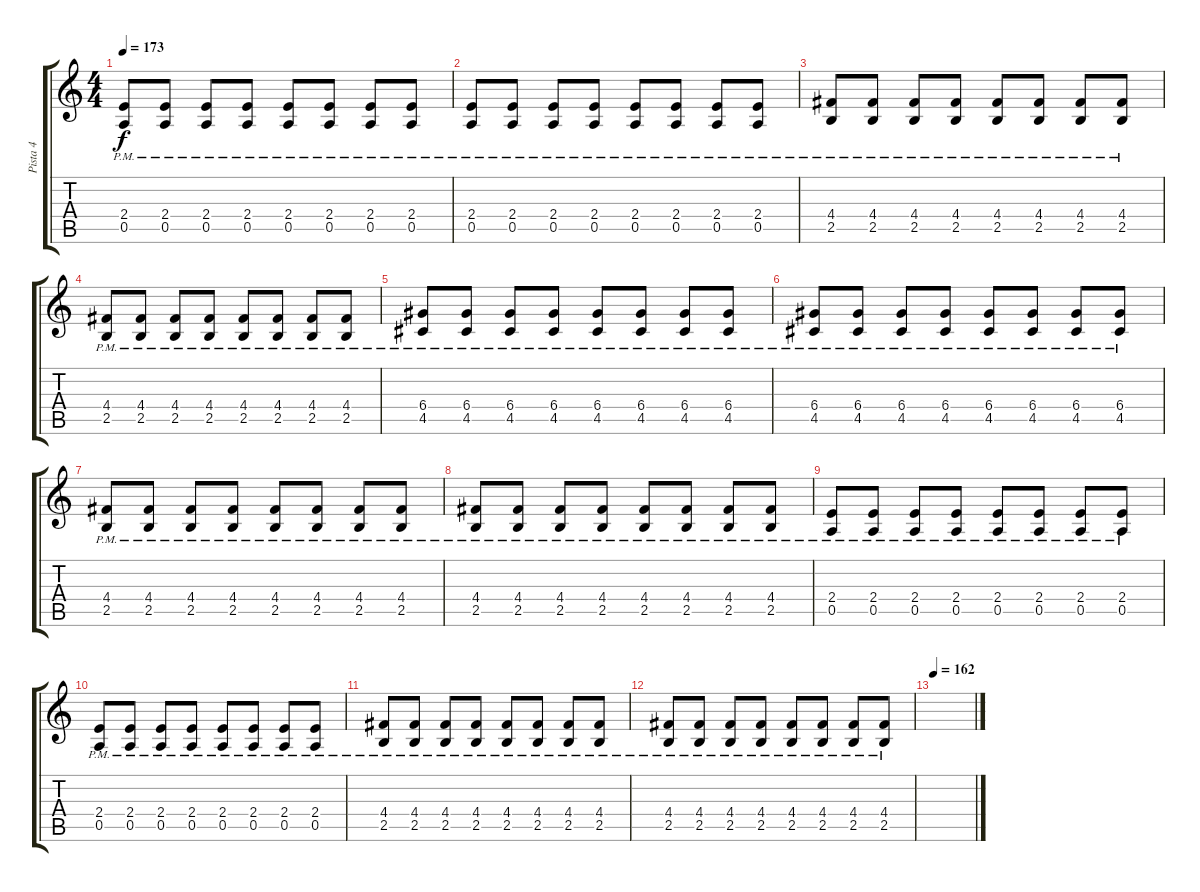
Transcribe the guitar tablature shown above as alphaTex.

\track ("Pista 4" "Pista 4") {instrument overdrivenguitar}
\staff {score tabs}
\tuning (E4 B3 G3 D3 A2 E2) {hide}
\ts (4 4)
\tempo 173
\clef g2
\ks c
(2.4{pm} 0.5{pm}).8{dy f} (2.4{pm} 0.5).8 (2.4 0.5{pm}).8 (2.4 0.5{pm}).8 (2.4 0.5{pm}).8 (2.4 0.5{pm}).8 (2.4 0.5{pm}).8 (2.4 0.5{pm}).8 |
(2.4 0.5{pm}).8 (2.4 0.5{pm}).8 (2.4 0.5{pm}).8 (2.4 0.5{pm}).8 (2.4 0.5{pm}).8 (2.4 0.5{pm}).8 (2.4 0.5{pm}).8 (2.4 0.5{pm}).8 |
(4.4{pm} 2.5).8 (4.4{pm} 2.5).8 (4.4 2.5{pm}).8 (4.4{pm} 2.5).8 (4.4{pm} 2.5).8 (4.4{pm} 2.5).8 (4.4{pm} 2.5).8 (4.4{pm} 2.5).8 |
(4.4 2.5{pm}).8 (4.4 2.5{pm}).8 (4.4 2.5{pm}).8 (4.4 2.5{pm}).8 (4.4 2.5{pm}).8 (4.4 2.5{pm}).8 (4.4 2.5{pm}).8 (4.4 2.5{pm}).8 |
(6.4{pm} 4.5).8 (6.4{pm} 4.5).8 (6.4{pm} 4.5).8 (6.4{pm} 4.5).8 (6.4{pm} 4.5).8 (6.4{pm} 4.5).8 (6.4{pm} 4.5).8 (6.4{pm} 4.5).8 |
(6.4{pm} 4.5).8 (6.4{pm} 4.5).8 (6.4{pm} 4.5).8 (6.4{pm} 4.5).8 (6.4{pm} 4.5).8 (6.4{pm} 4.5).8 (6.4{pm} 4.5).8 (6.4{pm} 4.5).8 |
(4.4{pm} 2.5).8 (4.4{pm} 2.5).8 (4.4 2.5{pm}).8 (4.4{pm} 2.5).8 (4.4{pm} 2.5).8 (4.4{pm} 2.5).8 (4.4{pm} 2.5).8 (4.4{pm} 2.5).8 |
(4.4 2.5{pm}).8 (4.4 2.5{pm}).8 (4.4 2.5{pm}).8 (4.4 2.5{pm}).8 (4.4 2.5{pm}).8 (4.4 2.5{pm}).8 (4.4 2.5{pm}).8 (4.4 2.5{pm}).8 |
(2.4{pm} 0.5).8 (2.4{pm} 0.5).8 (2.4{pm} 0.5).8 (2.4{pm} 0.5).8 (2.4{pm} 0.5).8 (2.4{pm} 0.5).8 (2.4{pm} 0.5).8 (2.4{pm} 0.5).8 |
(2.4{pm} 0.5).8 (2.4{pm} 0.5).8 (2.4{pm} 0.5).8 (2.4{pm} 0.5).8 (2.4{pm} 0.5).8 (2.4{pm} 0.5).8 (2.4{pm} 0.5).8 (2.4{pm} 0.5).8 |
(4.4{pm} 2.5).8 (4.4{pm} 2.5).8 (4.4 2.5{pm}).8 (4.4{pm} 2.5).8 (4.4{pm} 2.5).8 (4.4{pm} 2.5).8 (4.4{pm} 2.5).8 (4.4{pm} 2.5).8 |
(4.4 2.5{pm}).8 (4.4 2.5{pm}).8 (4.4 2.5{pm}).8 (4.4 2.5{pm}).8 (4.4 2.5{pm}).8 (4.4 2.5{pm}).8 (4.4 2.5{pm}).8 (4.4 2.5{pm}).8 |
\tempo 162
